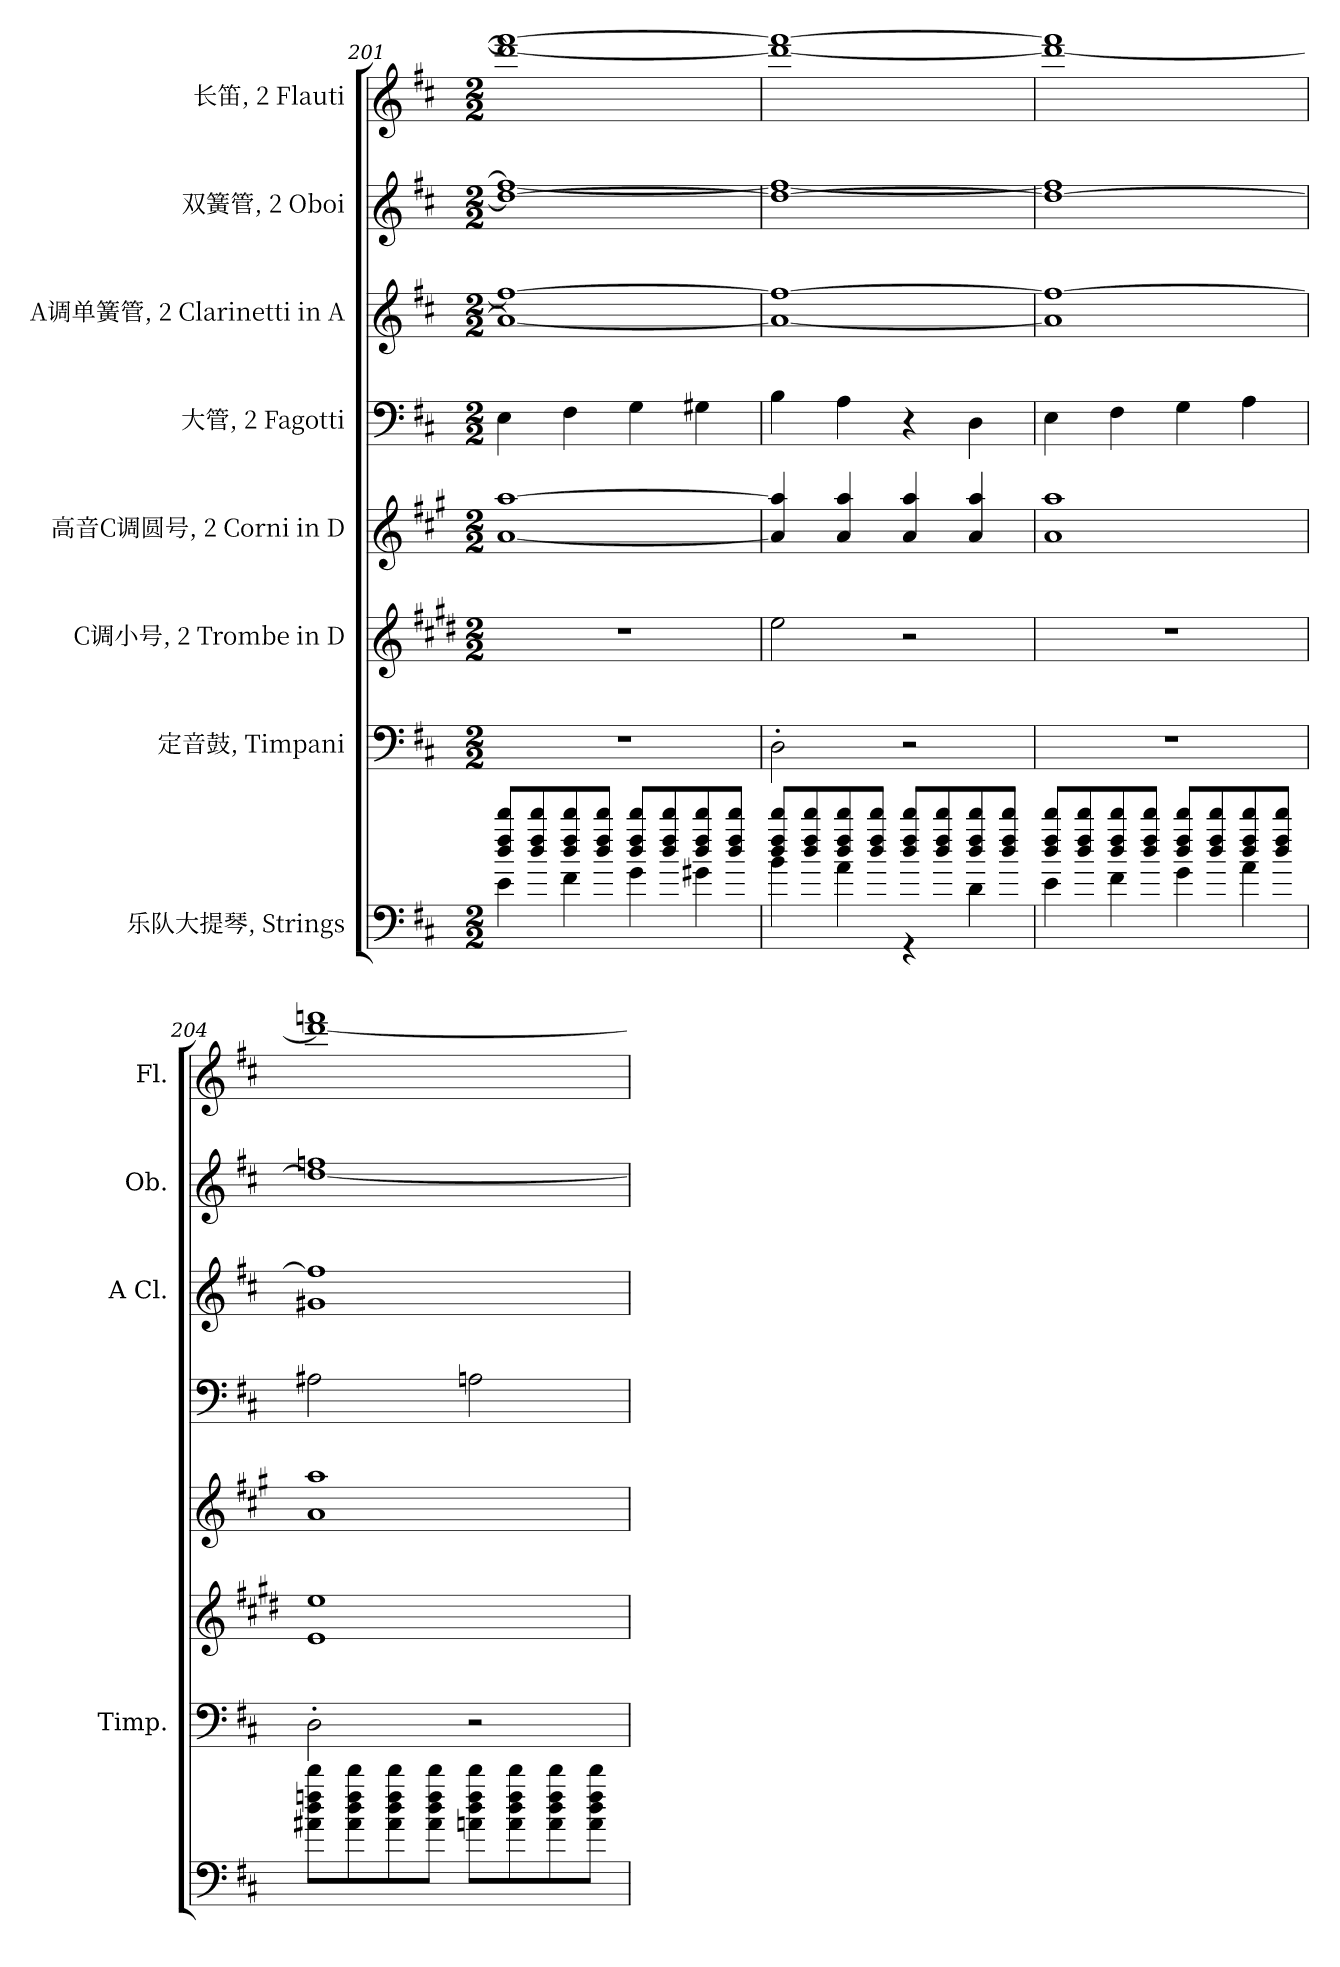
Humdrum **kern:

**kern	**kern	**kern	**kern	**kern	**kern	**kern	**kern
*part8	*part7	*part6	*part5	*part4	*part3	*part2	*part1
*staff8	*staff7	*staff6	*staff5	*staff4	*staff3	*staff2	*staff1
*I"乐队大提琴, Strings	*I"定音鼓, Timpani	*I"C调小号, 2 Trombe in D	*I"高音C调圆号, 2 Corni in D	*I"大管, 2 Fagotti	*I"A调单簧管, 2 Clarinetti in A	*I"双簧管, 2 Oboi	*I"长笛, 2 Flauti
*	*I'Timp.	*	*	*	*I'A Cl.	*I'Ob.	*I'Fl.
*clefF4	*clefF4	*clefG2	*clefG2	*clefF4	*clefG2	*clefG2	*clefG2
*	*	*ITrd1c2	*ITrd4c7	*	*ITrd2c3	*	*
*k[f#c#]	*k[f#c#]	*k[f#c#]	*k[f#c#]	*k[f#c#]	*k[f#c#g#d#a#]	*k[f#c#]	*k[f#c#]
*M2/2	*M2/2	*M2/2	*M2/2	*M2/2	*M2/2	*M2/2	*M2/2
=201	=201	=201	=201	=201	=201	=201	=201
*^	*	*	*	*	*^	*^	*^
8dd/ 8ff#/ 8ddd/L	4e\	1r	1r	[1d [1dd	4E\	1dd_	1f#_	1dd_	1ff#_	1fff#_	1ddd_
8dd/ 8ff#/ 8ddd/	.	.	.	.	.	.	.	.	.	.	.
8dd/ 8ff#/ 8ddd/	4f#\	.	.	.	4F#\	.	.	.	.	.	.
8dd/ 8ff#/ 8ddd/J	.	.	.	.	.	.	.	.	.	.	.
8dd/ 8ff#/ 8ddd/L	4g\	.	.	.	4G\	.	.	.	.	.	.
8dd/ 8ff#/ 8ddd/	.	.	.	.	.	.	.	.	.	.	.
8dd/ 8ff#/ 8ddd/	4g#X\	.	.	.	4G#X\	.	.	.	.	.	.
8dd/ 8ff#/ 8ddd/J	.	.	.	.	.	.	.	.	.	.	.
=202	=202	=202	=202	=202	=202	=202	=202	=202	=202	=202	=202
8dd/ 8ff#/ 8ddd/L	4b\	2D'\	2dd\	4d/] 4dd/]	4B\	1dd_	1f#_	1dd_	1ff#_	1fff#_	1ddd_
8dd/ 8ff#/ 8ddd/	.	.	.	.	.	.	.	.	.	.	.
8dd/ 8ff#/ 8ddd/	4a\	.	.	4d/ 4dd/	4A\	.	.	.	.	.	.
8dd/ 8ff#/ 8ddd/J	.	.	.	.	.	.	.	.	.	.	.
8dd/ 8ff#/ 8ddd/L	4r	2r	2r	4d/ 4dd/	4r	.	.	.	.	.	.
8dd/ 8ff#/ 8ddd/	.	.	.	.	.	.	.	.	.	.	.
8dd/ 8ff#/ 8ddd/	4d\	.	.	4d/ 4dd/	4D\	.	.	.	.	.	.
8dd/ 8ff#/ 8ddd/J	.	.	.	.	.	.	.	.	.	.	.
!!LO:PB:g=z	!!
=203	=203	=203	=203	=203	=203	=203	=203	=203	=203	=203	=203
8dd/ 8ff#/ 8ddd/L	4e\	1r	1r	1d 1dd	4E\	1dd_	1f#]	1dd_	1ff#]	1fff#]	1ddd_
8dd/ 8ff#/ 8ddd/	.	.	.	.	.	.	.	.	.	.	.
8dd/ 8ff#/ 8ddd/	4f#\	.	.	.	4F#\	.	.	.	.	.	.
8dd/ 8ff#/ 8ddd/J	.	.	.	.	.	.	.	.	.	.	.
8dd/ 8ff#/ 8ddd/L	4g\	.	.	.	4G\	.	.	.	.	.	.
8dd/ 8ff#/ 8ddd/	.	.	.	.	.	.	.	.	.	.	.
8dd/ 8ff#/ 8ddd/	4a\	.	.	.	4A\	.	.	.	.	.	.
8dd/ 8ff#/ 8ddd/J	.	.	.	.	.	.	.	.	.	.	.
*	*	*	*	*	*	*v	*v	*	*	*	*
*v	*v	*	*	*	*	*	*v	*v	*	*
=204	=204	=204	=204	=204	=204	=204	=204	=204
8a#X\ 8dd\ 8ffn\ 8ddd\L	2D'\	1d 1dd	1d 1dd	2A#X\	1e#X 1dd]	1dd_ 1ffn	1fffn	1ddd_
8a#\ 8dd\ 8ff\ 8ddd\	.	.	.	.	.	.	.	.
8a#\ 8dd\ 8ff\ 8ddd\	.	.	.	.	.	.	.	.
8a#\ 8dd\ 8ff\ 8ddd\J	.	.	.	.	.	.	.	.
8an\ 8dd\ 8ff\ 8ddd\L	2r	.	.	2An\	.	.	.	.
8a\ 8dd\ 8ff\ 8ddd\	.	.	.	.	.	.	.	.
8a\ 8dd\ 8ff\ 8ddd\	.	.	.	.	.	.	.	.
8a\ 8dd\ 8ff\ 8ddd\J	.	.	.	.	.	.	.	.
*	*	*	*	*	*	*	*v	*v
=	=	=	=	=	=	=	=
*-	*-	*-	*-	*-	*-	*-	*-
